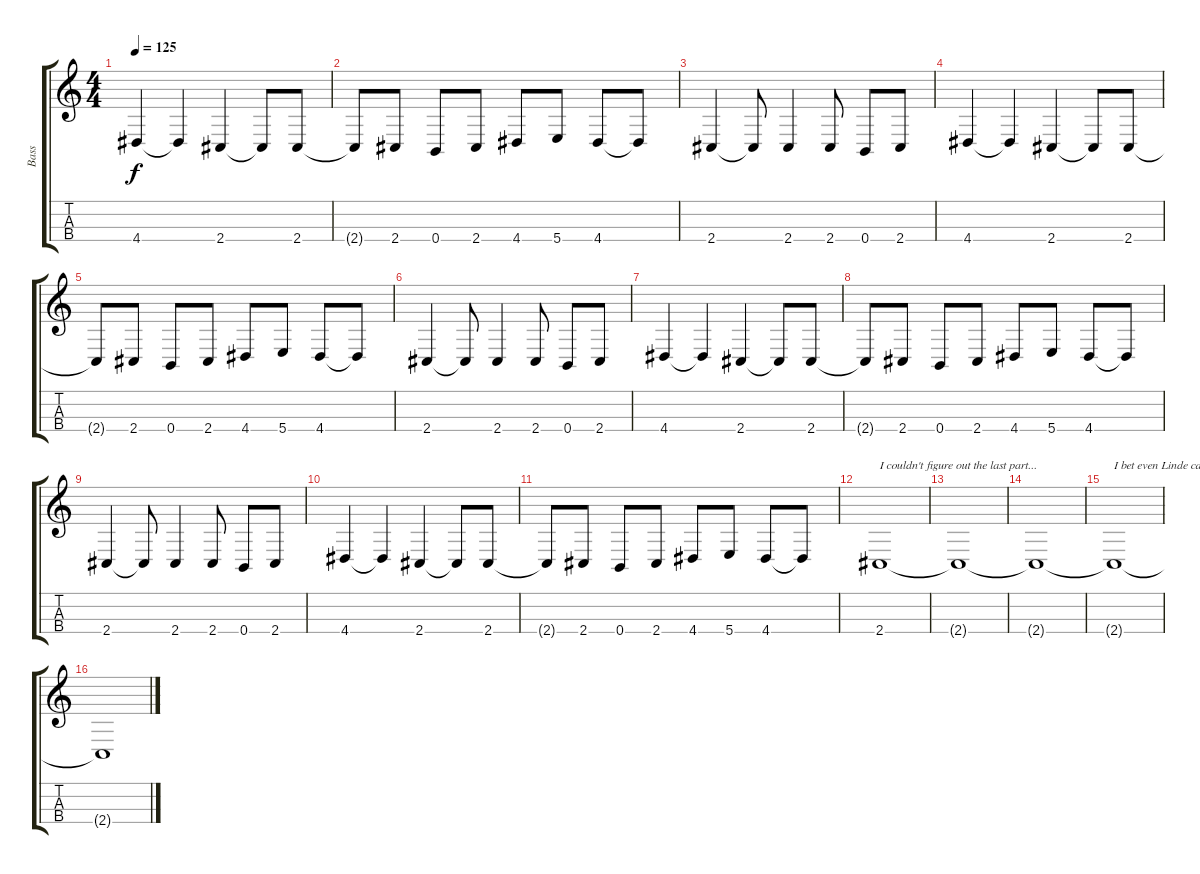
\track ("Bass" "Bass") {instrument electricbassfinger}
\staff {score tabs}
\tuning (D3 A2 E2 B1) {hide}
\ts (4 4)
\tempo 125
\clef g2
\ks c
4.4.4{dy f} 4.4{t}.4 2.4.4 2.4{t}.8 2.4.8 |
2.4{t}.8 2.4.8 0.4.8 2.4.8 4.4.8 5.4.8 4.4.8 4.4{t}.8 |
2.4.4 2.4{t}.8 2.4.4 2.4.8 0.4.8 2.4.8 |
4.4.4 4.4{t}.4 2.4.4 2.4{t}.8 2.4.8 |
2.4{t}.8 2.4.8 0.4.8 2.4.8 4.4.8 5.4.8 4.4.8 4.4{t}.8 |
2.4.4 2.4{t}.8 2.4.4 2.4.8 0.4.8 2.4.8 |
4.4.4 4.4{t}.4 2.4.4 2.4{t}.8 2.4.8 |
2.4{t}.8 2.4.8 0.4.8 2.4.8 4.4.8 5.4.8 4.4.8 4.4{t}.8 |
2.4.4 2.4{t}.8 2.4.4 2.4.8 0.4.8 2.4.8 |
4.4.4 4.4{t}.4 2.4.4 2.4{t}.8 2.4.8 |
2.4{t}.8 2.4.8 0.4.8 2.4.8 4.4.8 5.4.8 4.4.8 4.4{t}.8 |
2.4.1{txt "I couldn't figure out the last part..."} |
2.4{t}.1 |
2.4{t}.1 |
2.4{t}.1{txt "I bet even Linde can't play it again..." volume 0} |
2.4{t}.1
